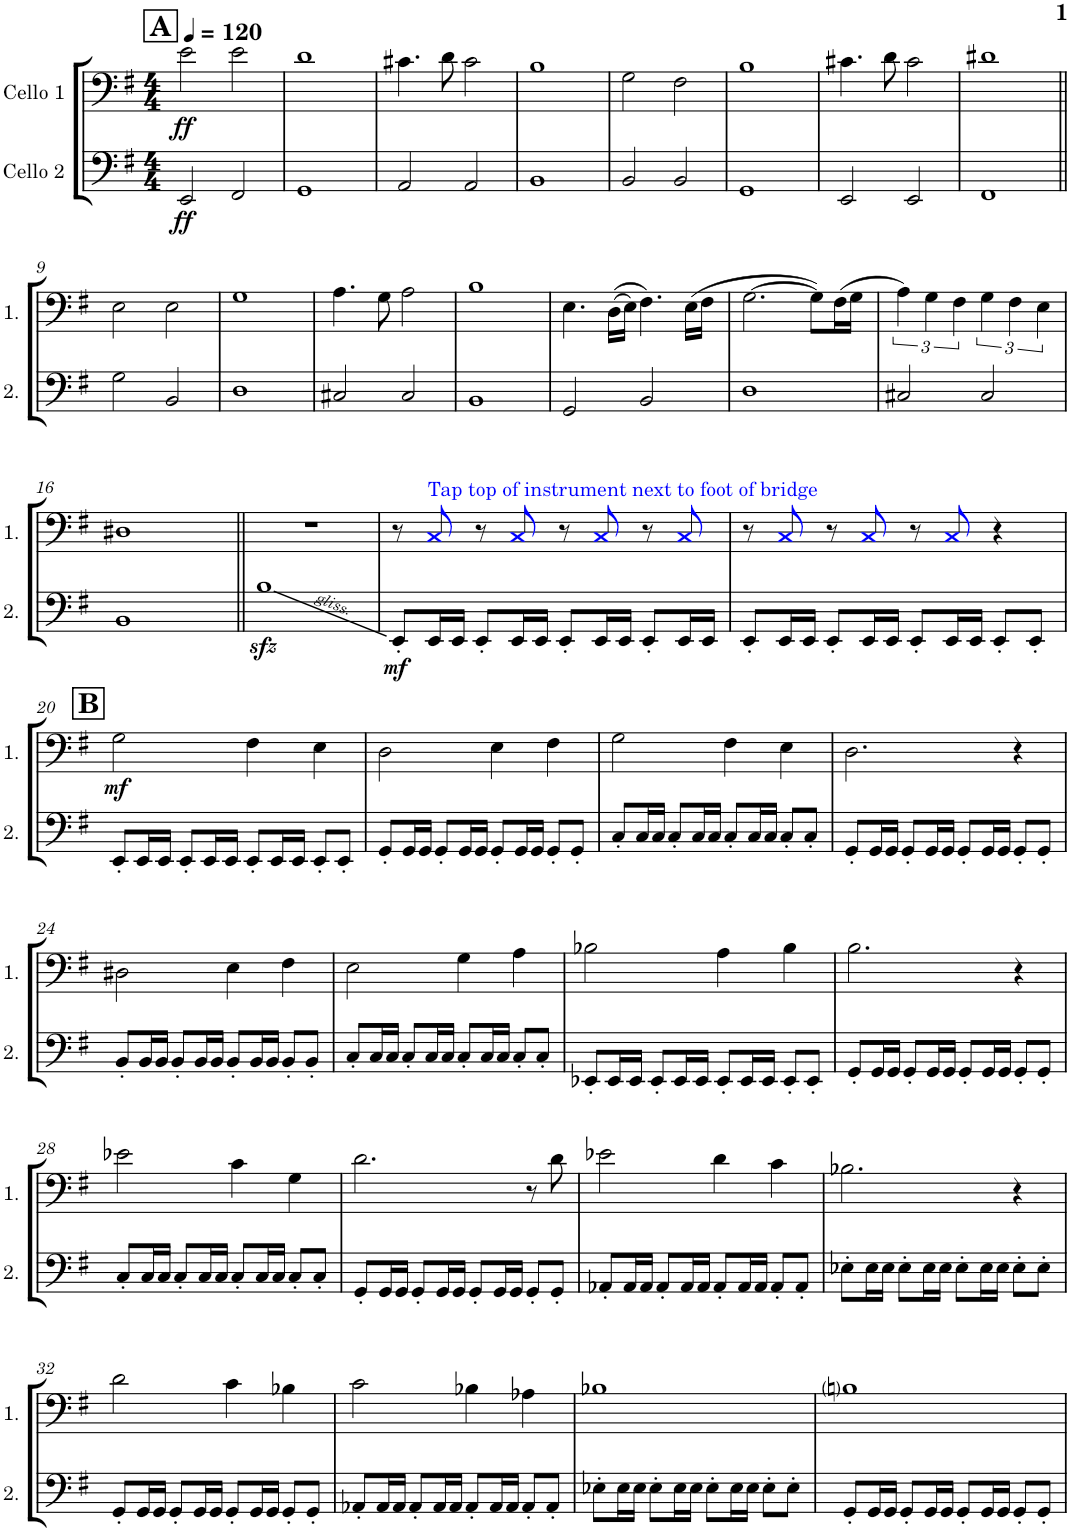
**kern	**dynam	**kern	**dynam
*part2	*part2	*part1	*part1
*staff2	*staff2	*staff1	*staff1
*I"Cello 2	*	*I"Cello 1	*
*clefF4	*	*clefF4	*
*k[f#]	*	*k[f#]	*
*M4/4	*	*M4/4	*
*MM120	*	*MM120	*
!!LO:REH:place=s1:a:B:cj:fs=14:t=A
=1	=1	=1	=1
!	!LO:DY:b	!	!LO:DY:b
2EE/	ff	2e\	ff
2FF#/	.	2e\	.
=2	=2	=2	=2
1GG	.	1d	.
=3	=3	=3	=3
2AA/	.	4.c#X\	.
.	.	8d\	.
2AA/	.	2c#\	.
=4	=4	=4	=4
1BB	.	1B	.
=5	=5	=5	=5
2BB/	.	2G\	.
2BB/	.	2F#\	.
=6	=6	=6	=6
1GG	.	1B	.
=7	=7	=7	=7
2EE/	.	4.c#X\	.
.	.	8d\	.
2EE/	.	2c#\	.
=8	=8	=8	=8
1FF#	.	1d#X	.
!!LO:LB:g=z
=9||	=9||	=9||	=9||
2G\	.	2E\	.
2BB/	.	2E\	.
=10	=10	=10	=10
1D	.	1G	.
=11	=11	=11	=11
2C#X/	.	4.A\	.
.	.	8G\	.
2C#/	.	2A\	.
=12	=12	=12	=12
1BB	.	1B	.
=13	=13	=13	=13
2GG/	.	4.E\	.
.	.	((16D\LL	.
.	.	16E\JJ)	.
2BB/	.	4.F#\)	.
.	.	(16E\LL	.
.	.	16F#\JJ	.
=14	=14	=14	=14
1D	.	[2.G\	.
.	.	8G\L])	.
.	.	(16F#\L	.
.	.	16G\JJ	.
=15	=15	=15	=15
2C#X/	.	6A\)	.
.	.	6G\	.
.	.	6F#\	.
2C#/	.	6G\	.
.	.	6F#\	.
.	.	6E\	.
!!LO:LB:g=z
=16	=16	=16	=16
1BB	.	1D#X	.
=17||	=17||	=17||	=17||
1Bzz<	.	1r	.
=18	=18	=18	=18
!	!LO:DY:b	!	!
8EE'/L	mf	8r	.
!	!	!LO:TX:a:color=#0000FF:t=Tap top of instrument next to foot of bridge	!
!	!	!	!LO:DY:b
16EE/L	.	8Ci/	ppp
16EE/JJ	.	.	.
8EE'/L	.	8r	.
16EE/L	.	8Ci/	.
16EE/JJ	.	.	.
8EE'/L	.	8r	.
16EE/L	.	8Ci/	.
16EE/JJ	.	.	.
8EE'/L	.	8r	.
16EE/L	.	8Ci/	.
16EE/JJ	.	.	.
=19	=19	=19	=19
8EE'/L	.	8r	.
16EE/L	.	8Ci/	.
16EE/JJ	.	.	.
8EE'/L	.	8r	.
16EE/L	.	8Ci/	.
16EE/JJ	.	.	.
8EE'/L	.	8r	.
16EE/L	.	8Ci/	.
16EE/JJ	.	.	.
8EE'/L	.	4r	.
8EE'/J	.	.	.
!!LO:LB:g=z
!!LO:REH:place=s1:a:B:cj:fs=14:t=B
=20	=20	=20	=20
!	!	!	!LO:DY:b
8EE'/L	.	2G\	mf
16EE/L	.	.	.
16EE/JJ	.	.	.
8EE'/L	.	.	.
16EE/L	.	.	.
16EE/JJ	.	.	.
8EE'/L	.	4F#\	.
16EE/L	.	.	.
16EE/JJ	.	.	.
8EE'/L	.	4E\	.
8EE'/J	.	.	.
=21	=21	=21	=21
8GG'/L	.	2D\	.
16GG/L	.	.	.
16GG/JJ	.	.	.
8GG'/L	.	.	.
16GG/L	.	.	.
16GG/JJ	.	.	.
8GG'/L	.	4E\	.
16GG/L	.	.	.
16GG/JJ	.	.	.
8GG'/L	.	4F#\	.
8GG'/J	.	.	.
=22	=22	=22	=22
8C'/L	.	2G\	.
16C/L	.	.	.
16C/JJ	.	.	.
8C'/L	.	.	.
16C/L	.	.	.
16C/JJ	.	.	.
8C'/L	.	4F#\	.
16C/L	.	.	.
16C/JJ	.	.	.
8C'/L	.	4E\	.
8C'/J	.	.	.
=23	=23	=23	=23
8GG'/L	.	2.D\	.
16GG/L	.	.	.
16GG/JJ	.	.	.
8GG'/L	.	.	.
16GG/L	.	.	.
16GG/JJ	.	.	.
8GG'/L	.	.	.
16GG/L	.	.	.
16GG/JJ	.	.	.
8GG'/L	.	4r	.
8GG'/J	.	.	.
!!LO:LB:g=z
=24	=24	=24	=24
8BB'/L	.	2D#X\	.
16BB/L	.	.	.
16BB/JJ	.	.	.
8BB'/L	.	.	.
16BB/L	.	.	.
16BB/JJ	.	.	.
8BB'/L	.	4E\	.
16BB/L	.	.	.
16BB/JJ	.	.	.
8BB'/L	.	4F#\	.
8BB'/J	.	.	.
=25	=25	=25	=25
8C'/L	.	2E\	.
16C/L	.	.	.
16C/JJ	.	.	.
8C'/L	.	.	.
16C/L	.	.	.
16C/JJ	.	.	.
8C'/L	.	4G\	.
16C/L	.	.	.
16C/JJ	.	.	.
8C'/L	.	4A\	.
8C'/J	.	.	.
=26	=26	=26	=26
8EE-X'/L	.	2B-X\	.
16EE-/L	.	.	.
16EE-/JJ	.	.	.
8EE-'/L	.	.	.
16EE-/L	.	.	.
16EE-/JJ	.	.	.
8EE-'/L	.	4A\	.
16EE-/L	.	.	.
16EE-/JJ	.	.	.
8EE-'/L	.	4B-\	.
8EE-'/J	.	.	.
=27	=27	=27	=27
8GG'/L	.	2.B\	.
16GG/L	.	.	.
16GG/JJ	.	.	.
8GG'/L	.	.	.
16GG/L	.	.	.
16GG/JJ	.	.	.
8GG'/L	.	.	.
16GG/L	.	.	.
16GG/JJ	.	.	.
8GG'/L	.	4r	.
8GG'/J	.	.	.
!!LO:LB:g=z
=28	=28	=28	=28
8C'/L	.	2e-X\	.
16C/L	.	.	.
16C/JJ	.	.	.
8C'/L	.	.	.
16C/L	.	.	.
16C/JJ	.	.	.
8C'/L	.	4c\	.
16C/L	.	.	.
16C/JJ	.	.	.
8C'/L	.	4G\	.
8C'/J	.	.	.
=29	=29	=29	=29
8GG'/L	.	2.d\	.
16GG/L	.	.	.
16GG/JJ	.	.	.
8GG'/L	.	.	.
16GG/L	.	.	.
16GG/JJ	.	.	.
8GG'/L	.	.	.
16GG/L	.	.	.
16GG/JJ	.	.	.
8GG'/L	.	8r	.
8GG'/J	.	8d\	.
=30	=30	=30	=30
8AA-X'/L	.	2e-X\	.
16AA-/L	.	.	.
16AA-/JJ	.	.	.
8AA-'/L	.	.	.
16AA-/L	.	.	.
16AA-/JJ	.	.	.
8AA-'/L	.	4d\	.
16AA-/L	.	.	.
16AA-/JJ	.	.	.
8AA-'/L	.	4c\	.
8AA-'/J	.	.	.
=31	=31	=31	=31
8E-X'\L	.	2.B-X\	.
16E-\L	.	.	.
16E-\JJ	.	.	.
8E-'\L	.	.	.
16E-\L	.	.	.
16E-\JJ	.	.	.
8E-'\L	.	.	.
16E-\L	.	.	.
16E-\JJ	.	.	.
8E-'\L	.	4r	.
8E-'\J	.	.	.
!!LO:LB:g=z
=32	=32	=32	=32
8GG'/L	.	2d\	.
16GG/L	.	.	.
16GG/JJ	.	.	.
8GG'/L	.	.	.
16GG/L	.	.	.
16GG/JJ	.	.	.
8GG'/L	.	4c\	.
16GG/L	.	.	.
16GG/JJ	.	.	.
8GG'/L	.	4B-X\	.
8GG'/J	.	.	.
=33	=33	=33	=33
8AA-X'/L	.	2c\	.
16AA-/L	.	.	.
16AA-/JJ	.	.	.
8AA-'/L	.	.	.
16AA-/L	.	.	.
16AA-/JJ	.	.	.
8AA-'/L	.	4B-X\	.
16AA-/L	.	.	.
16AA-/JJ	.	.	.
8AA-'/L	.	4A-X\	.
8AA-'/J	.	.	.
=34	=34	=34	=34
8E-X'\L	.	1B-X	.
16E-\L	.	.	.
16E-\JJ	.	.	.
8E-'\L	.	.	.
16E-\L	.	.	.
16E-\JJ	.	.	.
8E-'\L	.	.	.
16E-\L	.	.	.
16E-\JJ	.	.	.
8E-'\L	.	.	.
8E-'\J	.	.	.
=35	=35	=35	=35
8GG'/L	.	1Bnj	.
16GG/L	.	.	.
16GG/JJ	.	.	.
8GG'/L	.	.	.
16GG/L	.	.	.
16GG/JJ	.	.	.
8GG'/L	.	.	.
16GG/L	.	.	.
16GG/JJ	.	.	.
8GG'/L	.	.	.
8GG'/J	.	.	.
=	=	=	=
*-	*-	*-	*-
